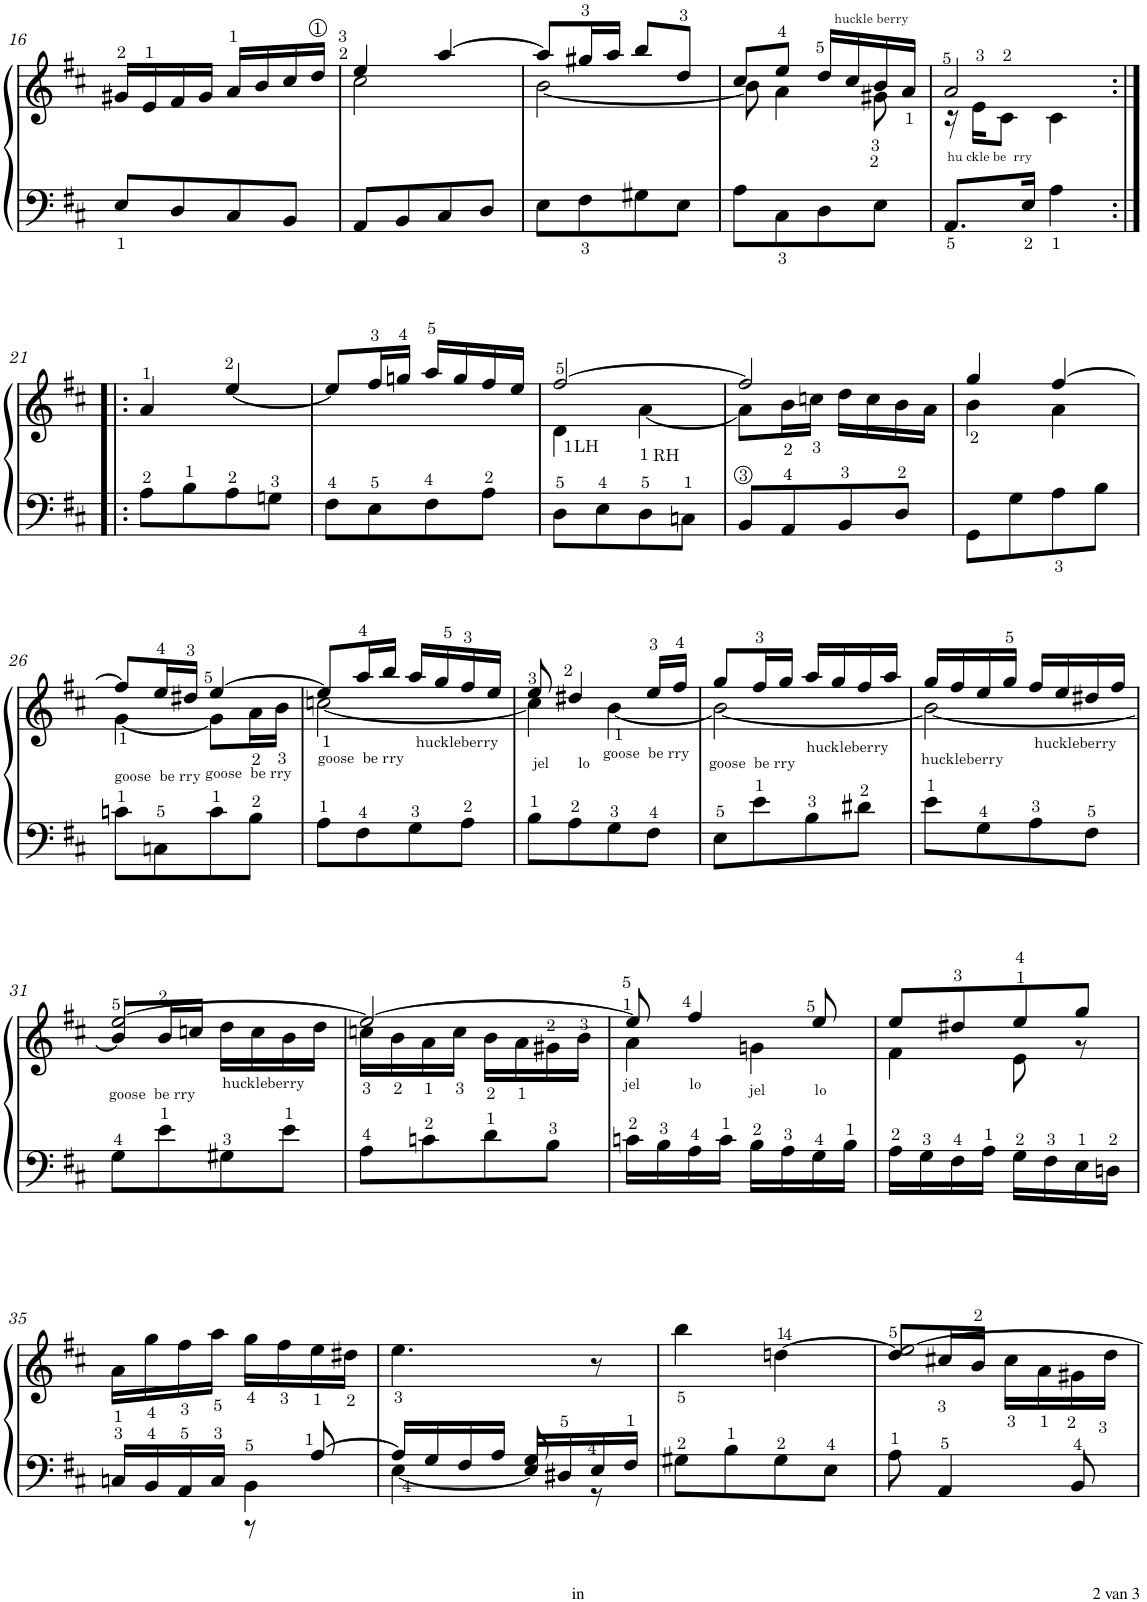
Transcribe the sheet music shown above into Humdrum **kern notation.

**kern	**kern
*part1	*part1
*staff2	*staff1
*I"Klavír	*
*I'Klv.	*
!!LO:PB:g=z
*clefF4	*clefG2
*k[f#c#]	*k[f#c#]
*M2/4	*M2/4
=16	=16
8E/L	16g#X/LL
.	16e/
8D/	16f#/
.	16g#/JJ
8C#/	16a/LL
.	16b/
8BB/J	16cc#/
.	16dd/JJ
=17	=17
*	*^
8AA/L	4ee/	2cc#\
8BB/	.	.
8C#/	[4aa/	.
8D/J	.	.
=18	=18	=18
8E\L	8aa/L]	[2b\
8F#\	16gg#X/L	.
.	16aa/JJ	.
8G#X\	8bb/L	.
8E\J	8dd/J	.
=19	=19	=19
8A\L	8cc#/L	8b\]
8C#\	8ee/J	4a\
!	!LO:TX:a:t=huckle berry	!
8D\	16dd/LL	.
.	16cc#/	.
8E\J	16b</	8g#X\
.	16a/JJ	.
=20	=20	=20
!LO:TX:a:t=hu ckle be  rry	!	!
8.AA/L	2a/	16r
.	.	16e\KL
.	.	8c#\J
16E/Jk	.	.
4A\	.	4c#\
*	*v	*v
!!LO:LB:g=z
=21:|!|:	=21:|!|:
8A>\L	4a/
8B>\	.
8A>\	[4ee/
8Gn>\J	.
=22	=22
8F#>\L	8ee/L]
8E>\	16ff#/L
.	16ggn/JJ
8F#\	16aa/LL
.	16gg/
8A>\J	16ff#/
.	16ee/JJ
=23	=23
*	*^
!	!LO:TX:b:t=LH	!
8D>\L	[2ff#/	4d\
8E>\	.	.
!	!	!LO:TX:b:t=RH
8D>\	.	[4a\
8Cn>\J	.	.
=24	=24	=24
8BB/L	2ff#/]	8a\L]
8AA>/	.	16b\L
.	.	16ccn\JJ
8BB>/	.	16dd\LL
.	.	16cc\
8D>/J	.	16b\
.	.	16a\JJ
=25	=25	=25
8GG\L	4gg/	4b\
8G\	.	.
8A\	[4ff#/	4a\
8B\J	.	.
!!LO:LB:g=z	!!
=26	=26	=26
!	!LO:TX:b:t=goose  be rry	!
8cn>\L	8ff#/L]	[4g\
8Cn>\	16ee/L	.
.	16dd#X/JJ	.
!	!LO:TX:b:t=goose  be rry	!
8c>\	[4ee/	8g\L]
8B>\J	.	16a\L
.	.	16b\JJ
=27	=27	=27
!	!LO:TX:b:t=goose  be rry	!
8A>\L	8ee/L]	[2ccn\
8F#>\	16aa/L	.
.	16bb/JJ	.
!	!LO:TX:b:t=huckleberry	!
8G>\	16aa/LL	.
.	16gg/	.
8A>\J	16ff#/	.
.	16ee/JJ	.
=28	=28	=28
!	!LO:TX:b:t=jel       lo	!
8B>\L	8ee/	4cc\]
8A>\	4dd#X/	.
!	!	!LO:TX:b:t=goose  be rry
8G>\	.	[4b\
8F#>\J	16ee/LL	.
.	16ff#/JJ	.
=29	=29	=29
!	!LO:TX:b:t=goose  be rry	!
8E>\L	8gg/L	2b\_
8e>\	16ff#/L	.
.	16gg/JJ	.
!	!LO:TX:b:t=huckleberry	!
8B>\	16aa/LL	.
.	16gg/	.
8d#X>\J	16ff#/	.
.	16aa/JJ	.
=30	=30	=30
!	!LO:TX:b:t=huckleberry	!
8e>\L	16gg/LL	2b\_
.	16ff#/	.
8G>\	16ee/	.
.	16gg/JJ	.
!	!LO:TX:b:t=huckleberry	!
8A>\	16ff#/LL	.
.	16ee/	.
8F#>\J	16dd#X/	.
.	16ff#/JJ	.
!!LO:LB:g=z	!!
=31	=31	=31
!	!LO:TX:b:t=goose  be rry	!
8G>\L	8b/L]	[2ee/
8e>\	16b/L	.
.	16ccn/JJ	.
!	!LO:TX:b:t=huckleberry	!
8G#X>\	16dd\LL	.
.	16cc\	.
8e>\J	16b\	.
.	16dd\JJ	.
=32	=32	=32
8A>\L	16ccn\LL	2ee/_
.	16b\	.
8cn>\	16a\	.
.	16cc\JJ	.
8d>\	16b\LL	.
.	16a\	.
8B>\J	16g#X\	.
.	16b\JJ	.
=33	=33	=33
!	!LO:TX:b:t=jel            lo	!
16cn>\LL	8ee/]	4a\
16B>\	.	.
16A>\	4ff#/	.
16c>\JJ	.	.
!	!	!LO:TX:b:t=jel            lo
16B>\LL	.	4gn\
16A>\	.	.
16G>\	8ee/	.
16B>\JJ	.	.
=34	=34	=34
16A>\LL	8ee/L	4f#\
16G>\	.	.
16F#>\	8dd#X/	.
16A>\JJ	.	.
16G>\LL	8ee/	8e\
16F#>\	.	.
16E>\	8gg/J	8r
16Dn>\JJ	.	.
*	*v	*v
!!LO:LB:g=z
=35	=35
*^	*
16Cn>/LL	4ryy	16a<\LL
16BB>/	.	16gg<\
16AA>/	.	16ff#<\
16C>/JJ	.	16aa<\JJ
4BB>\	8r	16gg<\LL
.	.	16ff#<\
.	[8A/	16ee<\
.	.	16dd#X<\JJ
=36	=36	=36
16A/LL]	[4E\	4.ee<\
16G/	.	.
16F#/	.	.
16A/JJ	.	.
16E/LL]	8G/	.
16D#X>/	.	.
16E>/	8r	8r
16F#>/JJ	.	.
*v	*v	*
=37	=37
8G#X>\L	4bb<\
8B>\	.
8G#>\	[4ddn\
8E>\J	.
=38	=38
*	*^
8A>\	8dd/L]	[2ee/
4AA>/	16cc#X>/L	.
.	16b/JJ	.
.	16cc#\LL	.
.	16a\	.
8BB>/	16g#X>\	.
.	16dd\JJ	.
*	*v	*v
=	=
*-	*-
